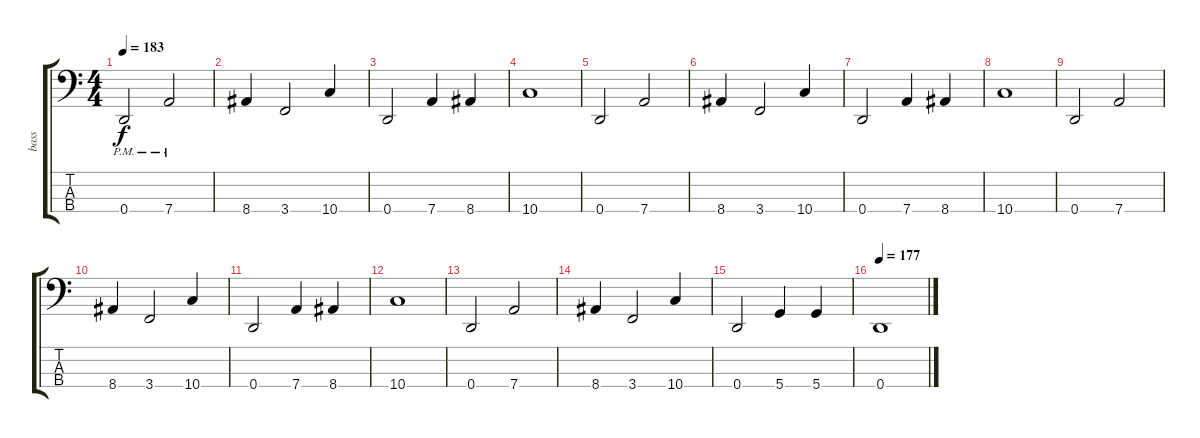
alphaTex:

\track ("bass" "bass") {instrument electricbassfinger}
\staff {score tabs}
\tuning (G2 D2 A1 D1) {hide}
\ts (4 4)
\tempo 183
\clef f4
\ks c
0.4{pm}.2{dy f} 7.4{pm}.2 |
8.4.4 3.4.2 10.4.4 |
0.4.2 7.4.4 8.4.4 |
10.4.1 |
0.4.2 7.4.2 |
8.4.4 3.4.2 10.4.4 |
0.4.2 7.4.4 8.4.4 |
10.4.1 |
0.4.2 7.4.2 |
8.4.4 3.4.2 10.4.4 |
0.4.2 7.4.4 8.4.4 |
10.4.1 |
0.4.2 7.4.2 |
8.4.4 3.4.2 10.4.4 |
0.4.2 5.4.4 5.4.4 |
\tempo 177
0.4.1
